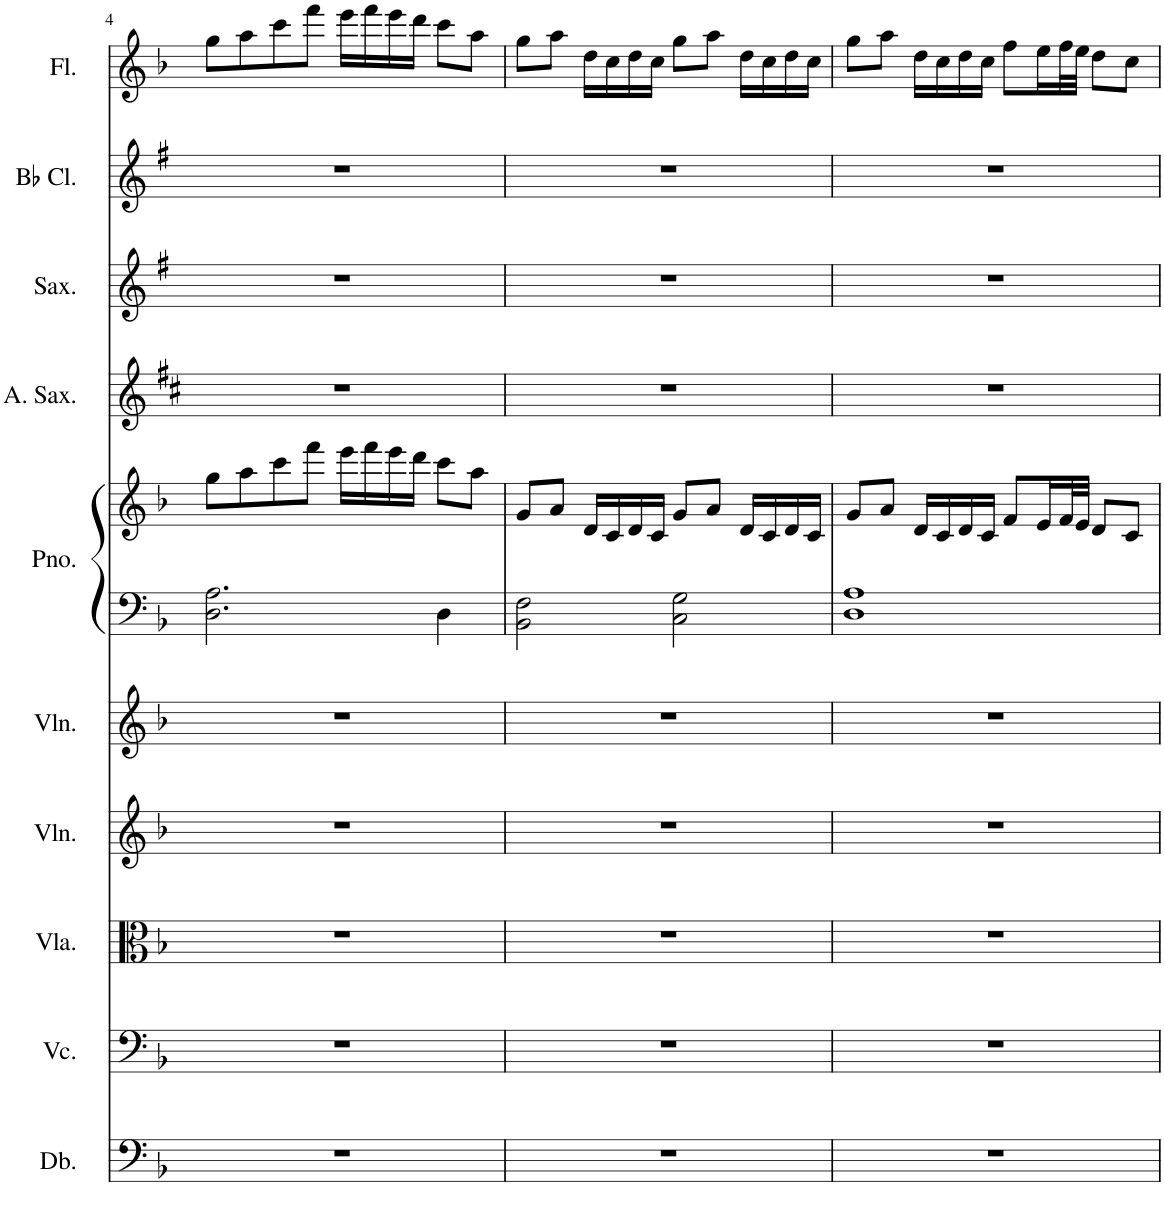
**kern	**kern	**kern	**kern	**kern	**kern	**kern	**kern	**kern	**kern	**kern
*part10	*part9	*part8	*part7	*part6	*part5	*part5	*part4	*part3	*part2	*part1
*staff11	*staff10	*staff9	*staff8	*staff7	*staff6	*staff5	*staff4	*staff3	*staff2	*staff1
*I"Double Bass	*I"Violoncello	*I"Viola	*I"Violin	*I"Violin	*I"Grand Piano	*	*I"Alto Saxophone	*I"Saxophone	*I"Bb Clarinet	*I"Flute
*I'Db.	*I'Vc.	*I'Vla.	*I'Vln.	*I'Vln.	*I'Pno.	*	*I'A. Sax.	*I'Sax.	*I'Bb Cl.	*I'Fl.
!!LO:PB:g=z
*clefF4	*clefF4	*clefC3	*clefG2	*clefG2	*clefF4	*clefG2	*clefG2	*clefG2	*clefG2	*clefG2
*Trd7c12	*	*	*	*	*	*	*Trd5c9	*Trd8c14	*Trd1c2	*
*k[b-]	*k[b-]	*k[b-]	*k[b-]	*k[b-]	*k[b-]	*k[b-]	*k[f#c#]	*k[f#]	*k[f#]	*k[b-]
*M4/4	*M4/4	*M4/4	*M4/4	*M4/4	*M4/4	*M4/4	*M4/4	*M4/4	*M4/4	*M4/4
=4	=4	=4	=4	=4	=4	=4	=4	=4	=4	=4
1r	1r	1r	1r	1r	2.D\ 2.A\	8gg\L	1r	1r	1r	8gg\L
.	.	.	.	.	.	8aa\	.	.	.	8aa\
.	.	.	.	.	.	8ccc\	.	.	.	8ccc\
.	.	.	.	.	.	8fff\J	.	.	.	8fff\J
.	.	.	.	.	.	16eee\LL	.	.	.	16eee\LL
.	.	.	.	.	.	16fff\	.	.	.	16fff\
.	.	.	.	.	.	16eee\	.	.	.	16eee\
.	.	.	.	.	.	16ddd\JJ	.	.	.	16ddd\JJ
.	.	.	.	.	4D\	8ccc\L	.	.	.	8ccc\L
.	.	.	.	.	.	8aa\J	.	.	.	8aa\J
=5	=5	=5	=5	=5	=5	=5	=5	=5	=5	=5
1r	1r	1r	1r	1r	2BB-\ 2F\	8g/L	1r	1r	1r	8gg\L
.	.	.	.	.	.	8a/J	.	.	.	8aa\J
.	.	.	.	.	.	16d/LL	.	.	.	16dd\LL
.	.	.	.	.	.	16c/	.	.	.	16cc\
.	.	.	.	.	.	16d/	.	.	.	16dd\
.	.	.	.	.	.	16c/JJ	.	.	.	16cc\JJ
.	.	.	.	.	2C\ 2G\	8g/L	.	.	.	8gg\L
.	.	.	.	.	.	8a/J	.	.	.	8aa\J
.	.	.	.	.	.	16d/LL	.	.	.	16dd\LL
.	.	.	.	.	.	16c/	.	.	.	16cc\
.	.	.	.	.	.	16d/	.	.	.	16dd\
.	.	.	.	.	.	16c/JJ	.	.	.	16cc\JJ
=6	=6	=6	=6	=6	=6	=6	=6	=6	=6	=6
1r	1r	1r	1r	1r	1D 1A	8g/L	1r	1r	1r	8gg\L
.	.	.	.	.	.	8a/J	.	.	.	8aa\J
.	.	.	.	.	.	16d/LL	.	.	.	16dd\LL
.	.	.	.	.	.	16c/	.	.	.	16cc\
.	.	.	.	.	.	16d/	.	.	.	16dd\
.	.	.	.	.	.	16c/JJ	.	.	.	16cc\JJ
.	.	.	.	.	.	8f/L	.	.	.	8ff\L
.	.	.	.	.	.	16e/L	.	.	.	16ee\L
.	.	.	.	.	.	32f/L	.	.	.	32ff\L
.	.	.	.	.	.	32e/JJJ	.	.	.	32ee\JJJ
.	.	.	.	.	.	8d/L	.	.	.	8dd\L
.	.	.	.	.	.	8c/J	.	.	.	8cc\J
=	=	=	=	=	=	=	=	=	=	=
*-	*-	*-	*-	*-	*-	*-	*-	*-	*-	*-
